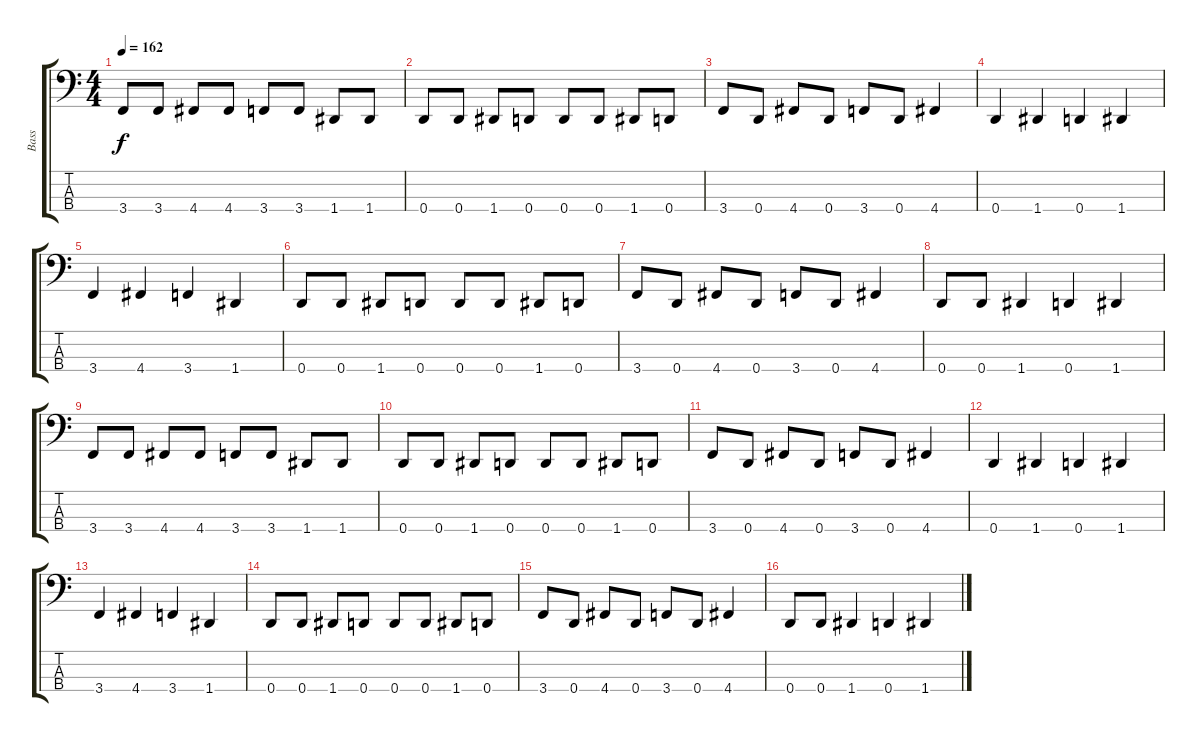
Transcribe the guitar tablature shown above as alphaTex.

\track ("Bass" "Bass") {instrument electricbasspick}
\staff {score tabs}
\tuning (F2 C2 G1 D1) {hide}
\ts (4 4)
\tempo 162
\clef f4
\ks c
3.4.8{dy f} 3.4.8 4.4.8 4.4.8 3.4.8 3.4.8 1.4.8 1.4.8 |
0.4.8 0.4.8 1.4.8 0.4.8 0.4.8 0.4.8 1.4.8 0.4.8 |
3.4.8 0.4.8 4.4.8 0.4.8 3.4.8 0.4.8 4.4.4 |
0.4.4 1.4.4 0.4.4 1.4.4 |
3.4.4 4.4.4 3.4.4 1.4.4 |
0.4.8 0.4.8 1.4.8 0.4.8 0.4.8 0.4.8 1.4.8 0.4.8 |
3.4.8 0.4.8 4.4.8 0.4.8 3.4.8 0.4.8 4.4.4 |
0.4.8 0.4.8 1.4.4 0.4.4 1.4.4 |
3.4.8 3.4.8 4.4.8 4.4.8 3.4.8 3.4.8 1.4.8 1.4.8 |
0.4.8 0.4.8 1.4.8 0.4.8 0.4.8 0.4.8 1.4.8 0.4.8 |
3.4.8 0.4.8 4.4.8 0.4.8 3.4.8 0.4.8 4.4.4 |
0.4.4 1.4.4 0.4.4 1.4.4 |
3.4.4 4.4.4 3.4.4 1.4.4 |
0.4.8 0.4.8 1.4.8 0.4.8 0.4.8 0.4.8 1.4.8 0.4.8 |
3.4.8 0.4.8 4.4.8 0.4.8 3.4.8 0.4.8 4.4.4 |
0.4.8 0.4.8 1.4.4 0.4.4 1.4.4
